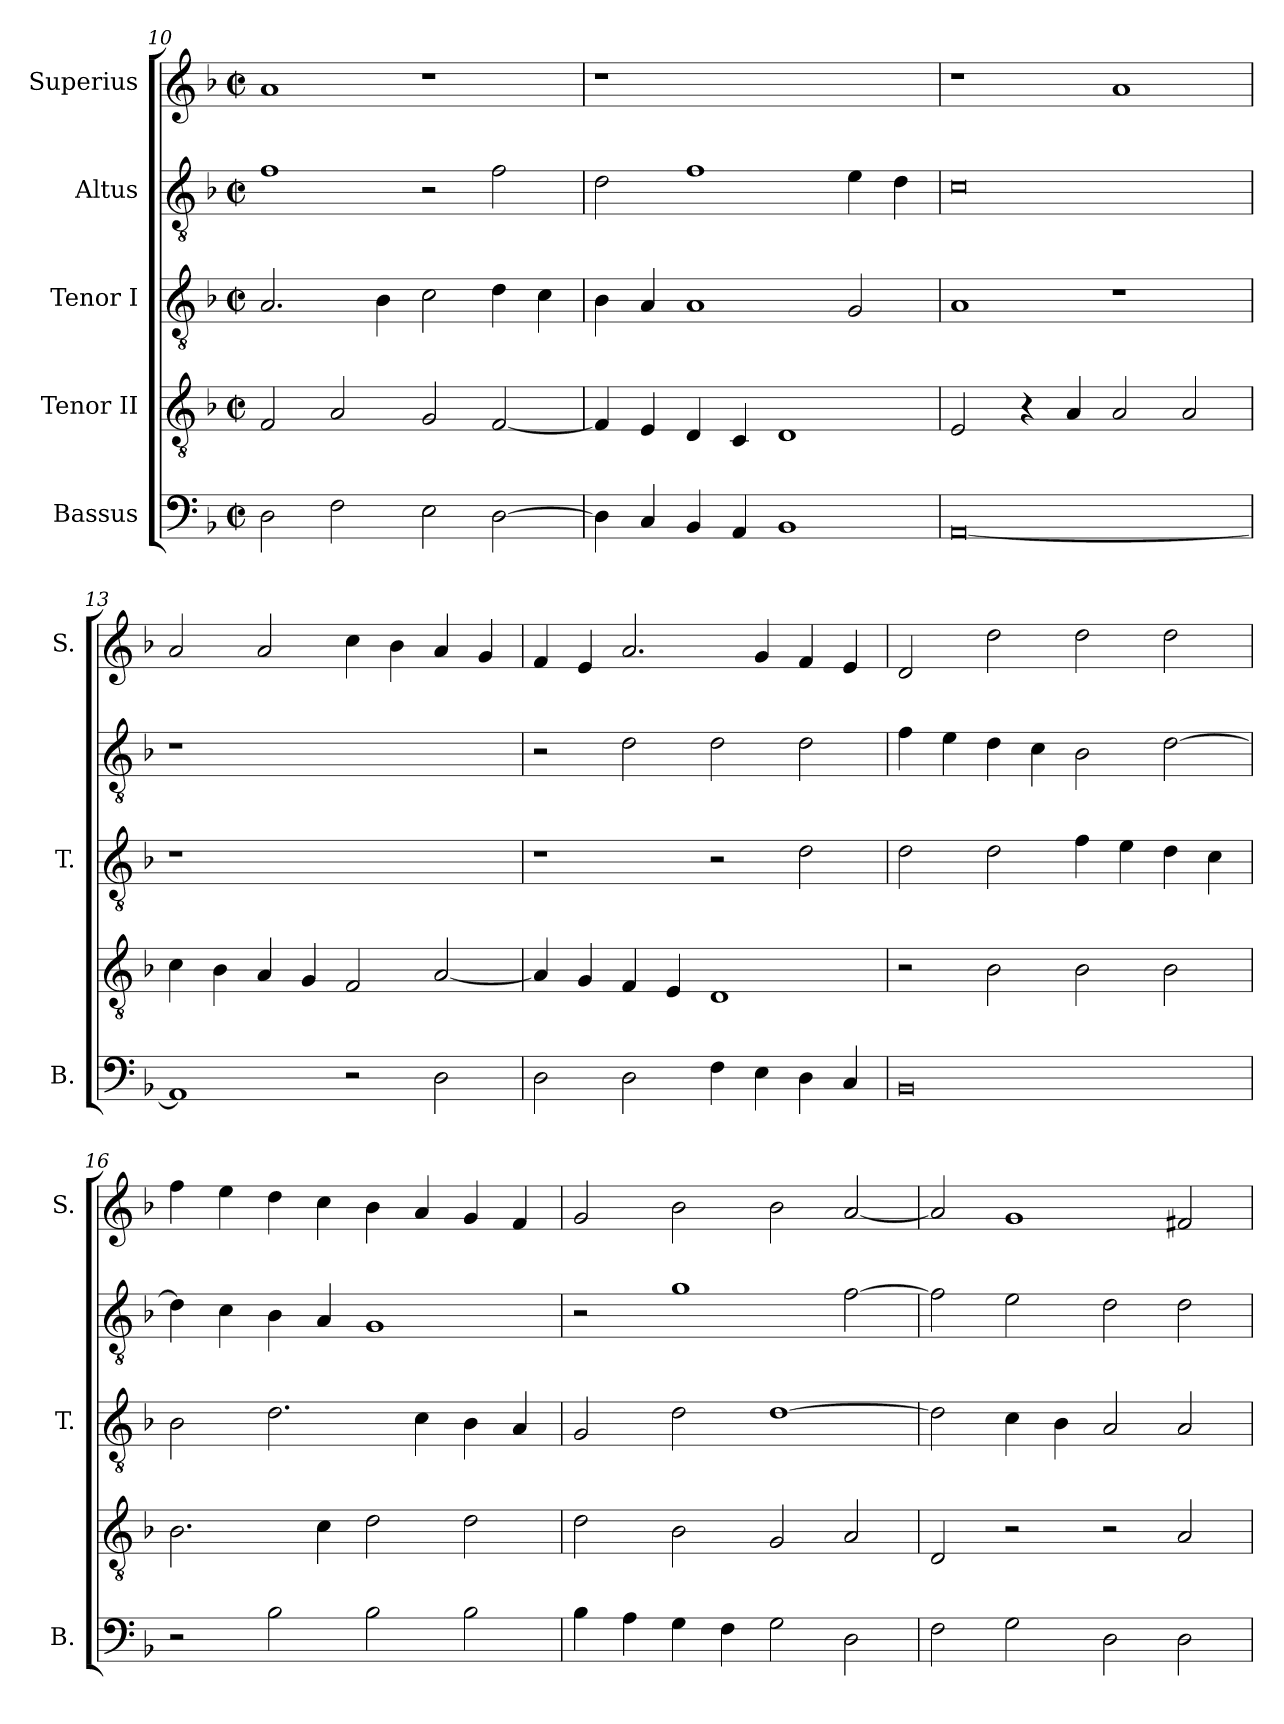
**kern	**kern	**kern	**kern	**kern
*part5	*part4	*part3	*part2	*part1
*staff5	*staff4	*staff3	*staff2	*staff1
*I"Bassus	*I"Tenor II	*I"Tenor I	*I"Altus	*I"Superius
*I'B.	*	*I'T.	*	*I'S.
*clefF4	*clefGv2	*clefGv2	*clefGv2	*clefG2
*	*ITrd7c12	*ITrd7c12	*ITrd7c12	*
*k[b-]	*k[b-]	*k[b-]	*k[b-]	*k[b-]
*F:	*F:	*F:	*F:	*F:
*M2/2	*M2/2	*M2/2	*M2/2	*M2/2
*met(c|)	*met(c|)	*met(c|)	*met(c|)	*met(c|)
=10	=10	=10	=10	=10
2Di\	2FFi/	2.AAi/	1Fi	1ai
2Fi\	2AAi/	.	.	.
.	.	4BB-i\	.	.
2Ei\	2GGi/	2Ci\	2r	1r
[>2Di\	[<2FFi/	4Di\	2Fi\	.
.	.	4Ci\	.	.
=11	=11	=11	=11	=11
!	!	!	!	!LO:N:vis=1
4Di\]	4FFi/]	4BB-i\	2Di\	1r
4Ci/	4EEi/	4AAi/	.	.
4BB-i/	4DDi/	1AAi	1Fi	.
4AAi/	4CCi/	.	.	.
1BB-i	1DDi	.	.	1ryy
.	.	2GGi/	4Ei\	.
.	.	.	4Di\	.
=12	=12	=12	=12	=12
[<0AAi	2EEi/	1AAi	0Ci	1r
.	4r	.	.	.
.	4AAi/	.	.	.
.	2AAi/	1r	.	1ai
.	2AAi/	.	.	.
!!LO:LB:g=z
=13	=13	=13	=13	=13
!	!	!LO:N:vis=1	!LO:N:vis=1	!
1AAi]	4Ci\	1r	1r	2ai/
.	4BB-i\	.	.	.
.	4AAi/	.	.	2ai/
.	4GGi/	.	.	.
2r	2FFi/	1ryy	1ryy	4cci\
.	.	.	.	4b-i\
2Di\	[<2AAi/	.	.	4ai/
.	.	.	.	4gi/
=14	=14	=14	=14	=14
2Di\	4AAi/]	1r	2r	4fi/
.	4GGi/	.	.	4ei/
2Di\	4FFi/	.	2Di\	2.ai/
.	4EEi/	.	.	.
4Fi\	1DDi	2r	2Di\	.
4Ei\	.	.	.	4gi/
4Di\	.	2Di\	2Di\	4fi/
4Ci/	.	.	.	4ei/
=15	=15	=15	=15	=15
0BB-i	2r	2Di\	4Fi\	2di/
.	.	.	4Ei\	.
.	2BB-i\	2Di\	4Di\	2ddi\
.	.	.	4Ci\	.
.	2BB-i\	4Fi\	2BB-i\	2ddi\
.	.	4Ei\	.	.
.	2BB-i\	4Di\	[>2Di\	2ddi\
.	.	4Ci\	.	.
=16	=16	=16	=16	=16
2r	2.BB-i\	2BB-i\	4Di\]	4ffi\
.	.	.	4Ci\	4eei\
2B-i\	.	2.Di\	4BB-i\	4ddi\
.	4Ci\	.	4AAi/	4cci\
2B-i\	2Di\	.	1GGi	4b-i\
.	.	4Ci\	.	4ai/
2B-i\	2Di\	4BB-i\	.	4gi/
.	.	4AAi/	.	4fi/
!!LO:PB:g=z
=17	=17	=17	=17	=17
4B-i\	2Di\	2GGi/	2r	2gi/
4Ai\	.	.	.	.
4Gi\	2BB-i\	2Di\	1Gi	2b-i\
4Fi\	.	.	.	.
2Gi\	2GGi/	[>1Di	.	2b-i\
2Di\	2AAi/	.	[>2Fi\	[<2ai/
=18	=18	=18	=18	=18
2Fi\	2DDi/	2Di\]	2Fi\]	2ai/]
2Gi\	2r	4Ci\	2Ei\	1gi
.	.	4BB-i\	.	.
2Di\	2r	2AAi/	2Di\	.
2Di\	2AAi/	2AAi/	2Di\	2f#Xi/
=	=	=	=	=
*-	*-	*-	*-	*-
